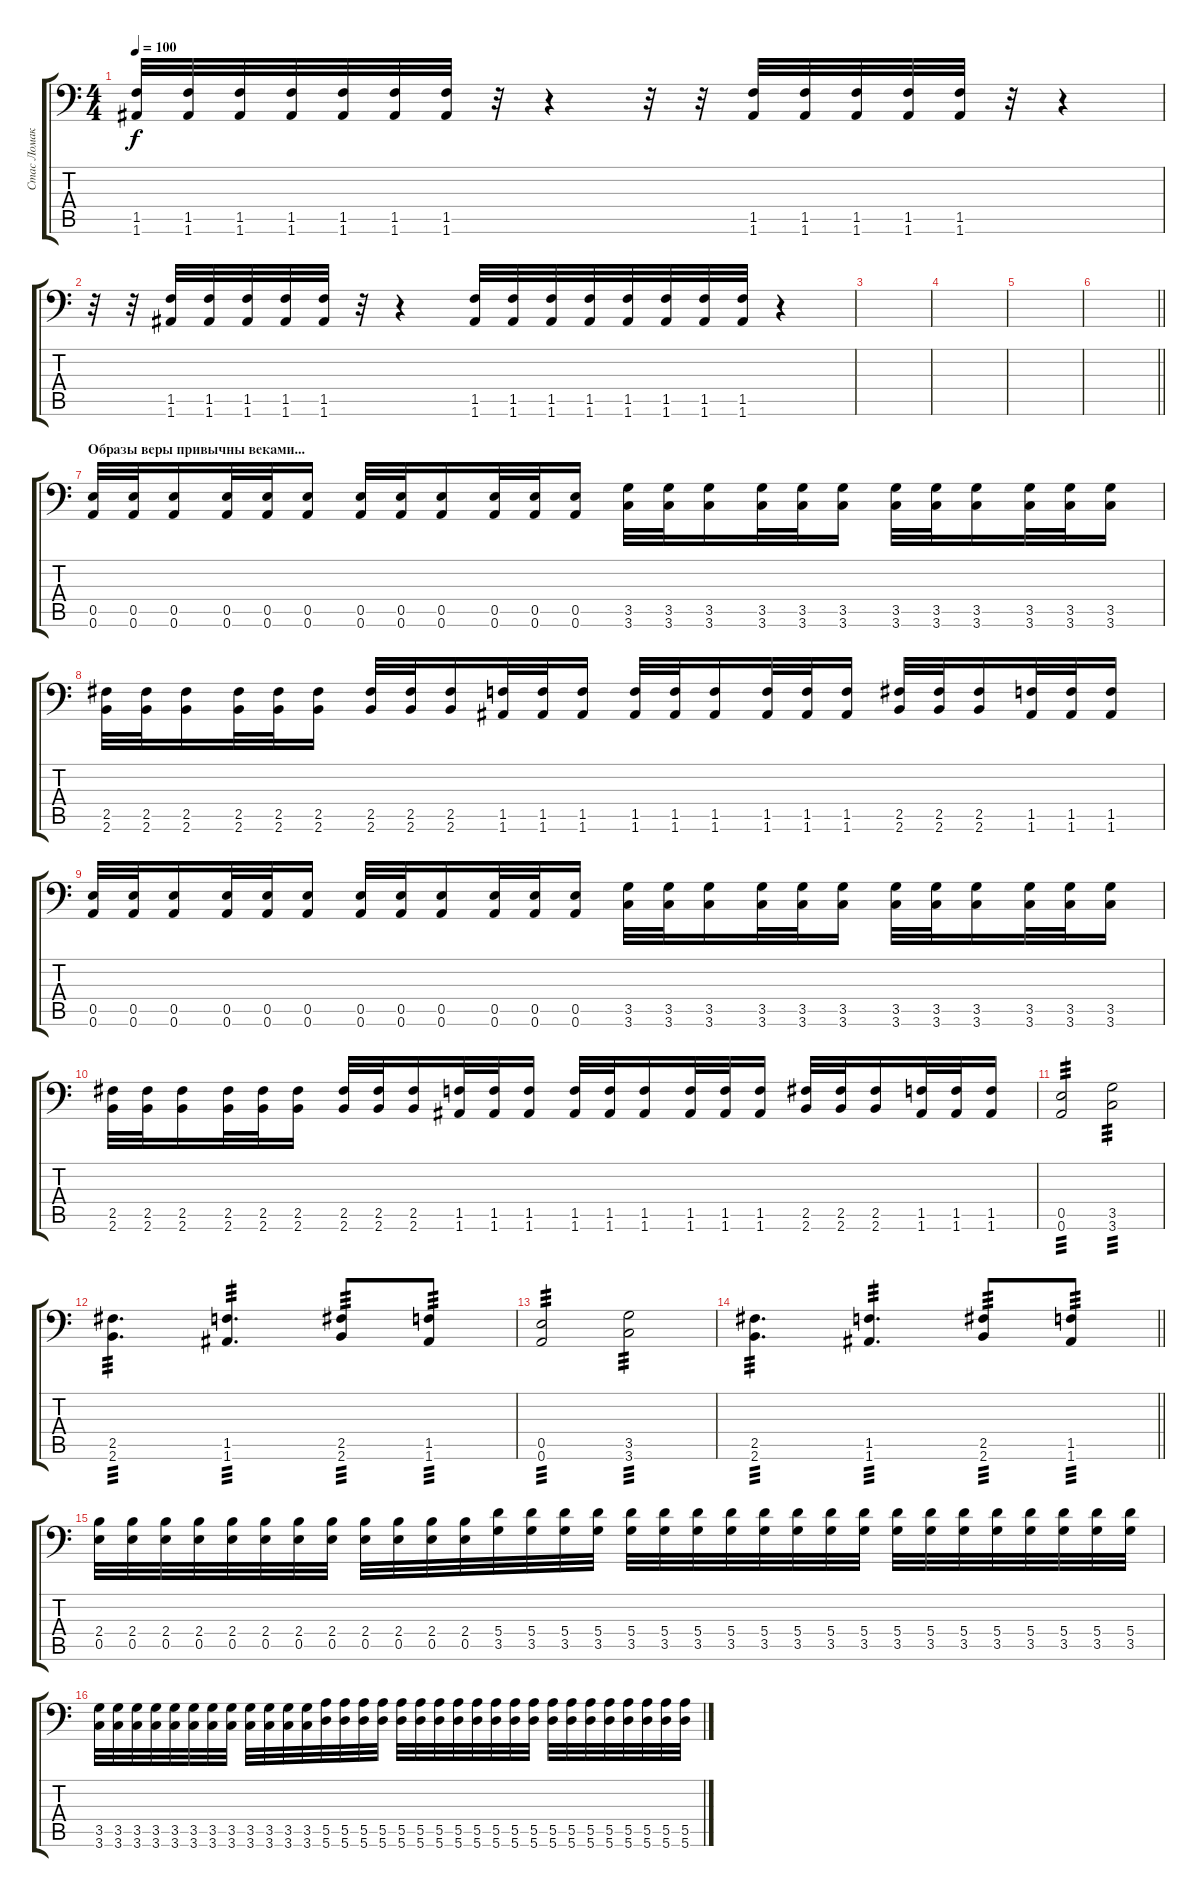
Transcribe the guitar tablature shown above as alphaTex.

\track ("Стас Ломакин" "Стас Ломак") {instrument distortionguitar}
\staff {score tabs}
\tuning (B3 Gb3 D3 A2 E2 A1) {hide}
\ts (4 4)
\tempo 100
\clef f4
\ks c
(1.5 1.6).32{dy f} (1.5 1.6).32 (1.5 1.6).32 (1.5 1.6).32 (1.5 1.6).32 (1.5 1.6).32 (1.5 1.6).32 r.32 r.4 r.32 r.32 (1.5 1.6).32 (1.5 1.6).32 (1.5 1.6).32 (1.5 1.6).32 (1.5 1.6).32 r.32 r.4 |
r.32 r.32 (1.5 1.6).32 (1.5 1.6).32 (1.5 1.6).32 (1.5 1.6).32 (1.5 1.6).32 r.32 r.4 (1.5 1.6).32 (1.5 1.6).32 (1.5 1.6).32 (1.5 1.6).32 (1.5 1.6).32 (1.5 1.6).32 (1.5 1.6).32 (1.5 1.6).32 r.4 |
|
|
|
\barLineRight lightlight
|
\section ("" "Образы веры привычны веками...")
(0.5 0.6).32 (0.5 0.6).32 (0.5 0.6).16 (0.5 0.6).32 (0.5 0.6).32 (0.5 0.6).16 (0.5 0.6).32 (0.5 0.6).32 (0.5 0.6).16 (0.5 0.6).32 (0.5 0.6).32 (0.5 0.6).16 (3.5 3.6).32 (3.5 3.6).32 (3.5 3.6).16 (3.5 3.6).32 (3.5 3.6).32 (3.5 3.6).16 (3.5 3.6).32 (3.5 3.6).32 (3.5 3.6).16 (3.5 3.6).32 (3.5 3.6).32 (3.5 3.6).16 |
(2.5 2.6).32 (2.5 2.6).32 (2.5 2.6).16 (2.5 2.6).32 (2.5 2.6).32 (2.5 2.6).16 (2.5 2.6).32 (2.5 2.6).32 (2.5 2.6).16 (1.5 1.6).32 (1.5 1.6).32 (1.5 1.6).16 (1.5 1.6).32 (1.5 1.6).32 (1.5 1.6).16 (1.5 1.6).32 (1.5 1.6).32 (1.5 1.6).16 (2.5 2.6).32 (2.5 2.6).32 (2.5 2.6).16 (1.5 1.6).32 (1.5 1.6).32 (1.5 1.6).16 |
(0.5 0.6).32 (0.5 0.6).32 (0.5 0.6).16 (0.5 0.6).32 (0.5 0.6).32 (0.5 0.6).16 (0.5 0.6).32 (0.5 0.6).32 (0.5 0.6).16 (0.5 0.6).32 (0.5 0.6).32 (0.5 0.6).16 (3.5 3.6).32 (3.5 3.6).32 (3.5 3.6).16 (3.5 3.6).32 (3.5 3.6).32 (3.5 3.6).16 (3.5 3.6).32 (3.5 3.6).32 (3.5 3.6).16 (3.5 3.6).32 (3.5 3.6).32 (3.5 3.6).16 |
(2.5 2.6).32 (2.5 2.6).32 (2.5 2.6).16 (2.5 2.6).32 (2.5 2.6).32 (2.5 2.6).16 (2.5 2.6).32 (2.5 2.6).32 (2.5 2.6).16 (1.5 1.6).32 (1.5 1.6).32 (1.5 1.6).16 (1.5 1.6).32 (1.5 1.6).32 (1.5 1.6).16 (1.5 1.6).32 (1.5 1.6).32 (1.5 1.6).16 (2.5 2.6).32 (2.5 2.6).32 (2.5 2.6).16 (1.5 1.6).32 (1.5 1.6).32 (1.5 1.6).16 |
(0.5 0.6).2{tp 3} (3.5 3.6).2{tp 3} |
(2.5 2.6).4{d tp 3} (1.5 1.6).4{d tp 3} (2.5 2.6).8{tp 3} (1.5 1.6).8{tp 3} |
(0.5 0.6).2{tp 3} (3.5 3.6).2{tp 3} |
\barLineRight lightlight
(2.5 2.6).4{d tp 3} (1.5 1.6).4{d tp 3} (2.5 2.6).8{tp 3} (1.5 1.6).8{tp 3} |
(2.4 0.5).32 (2.4 0.5).32 (2.4 0.5).32 (2.4 0.5).32 (2.4 0.5).32 (2.4 0.5).32 (2.4 0.5).32 (2.4 0.5).32 (2.4 0.5).32 (2.4 0.5).32 (2.4 0.5).32 (2.4 0.5).32 (5.4 3.5).32 (5.4 3.5).32 (5.4 3.5).32 (5.4 3.5).32 (5.4 3.5).32 (5.4 3.5).32 (5.4 3.5).32 (5.4 3.5).32 (5.4 3.5).32 (5.4 3.5).32 (5.4 3.5).32 (5.4 3.5).32 (5.4 3.5).32 (5.4 3.5).32 (5.4 3.5).32 (5.4 3.5).32 (5.4 3.5).32 (5.4 3.5).32 (5.4 3.5).32 (5.4 3.5).32 |
(3.5 3.6).32 (3.5 3.6).32 (3.5 3.6).32 (3.5 3.6).32 (3.5 3.6).32 (3.5 3.6).32 (3.5 3.6).32 (3.5 3.6).32 (3.5 3.6).32 (3.5 3.6).32 (3.5 3.6).32 (3.5 3.6).32 (5.5 5.6).32 (5.5 5.6).32 (5.5 5.6).32 (5.5 5.6).32 (5.5 5.6).32 (5.5 5.6).32 (5.5 5.6).32 (5.5 5.6).32 (5.5 5.6).32 (5.5 5.6).32 (5.5 5.6).32 (5.5 5.6).32 (5.5 5.6).32 (5.5 5.6).32 (5.5 5.6).32 (5.5 5.6).32 (5.5 5.6).32 (5.5 5.6).32 (5.5 5.6).32 (5.5 5.6).32
